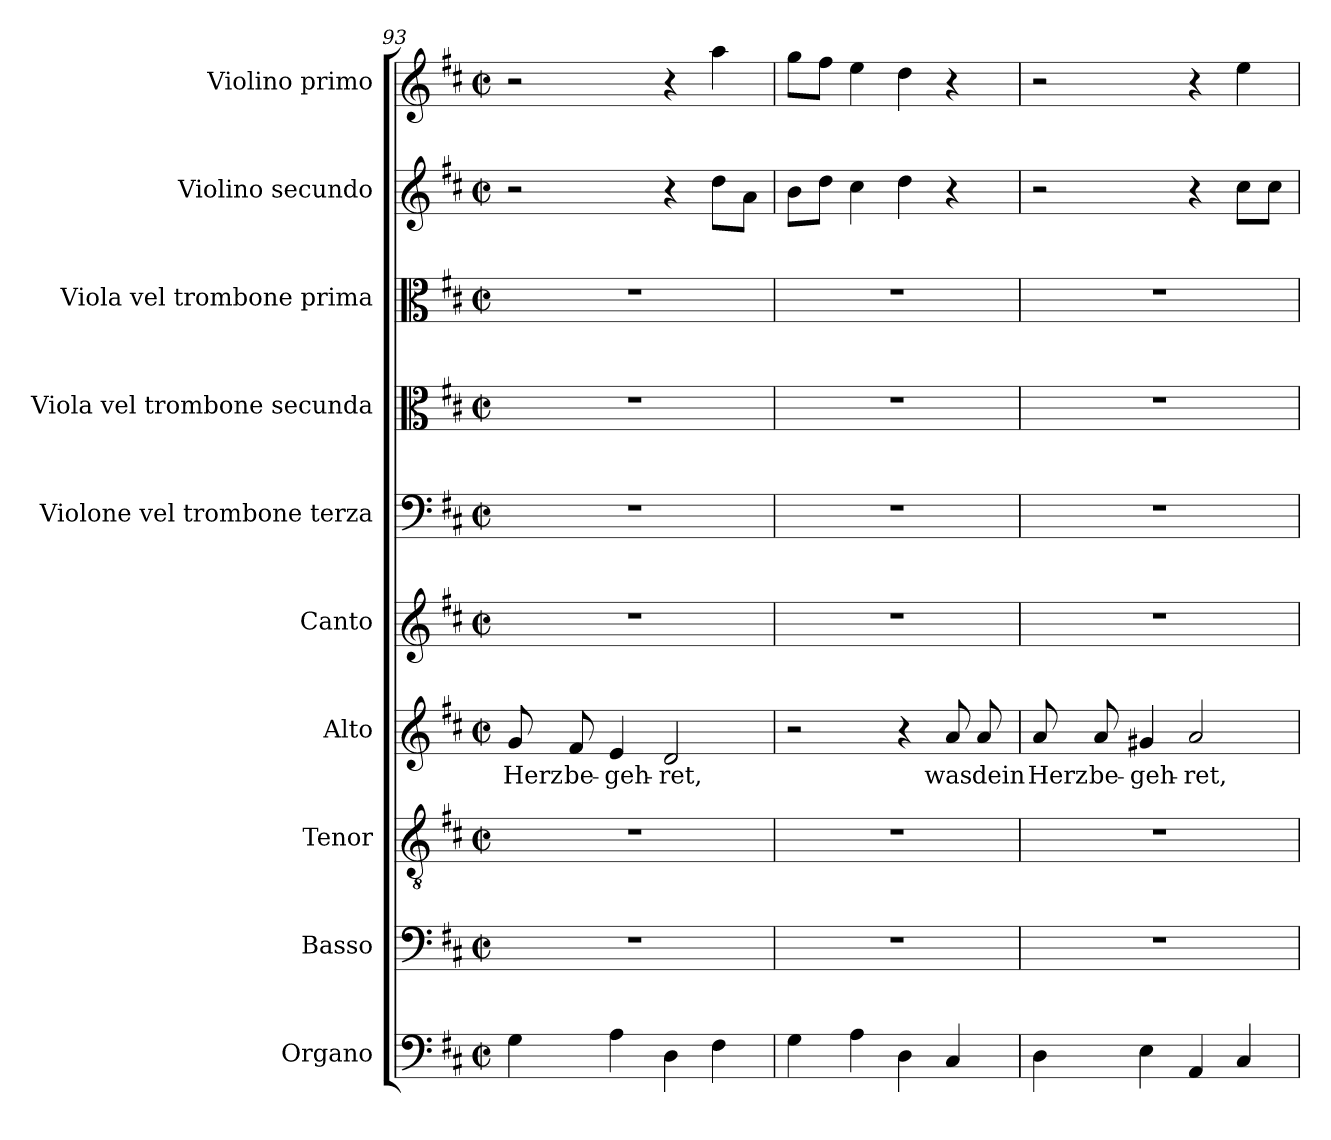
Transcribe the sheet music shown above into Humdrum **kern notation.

**kern	**kern	**kern	**kern	**text	**kern	**kern	**kern	**kern	**kern	**kern
*part10	*part9	*part8	*part7	*part7	*part6	*part5	*part4	*part3	*part2	*part1
*staff10	*staff9	*staff8	*staff7	*staff7	*staff6	*staff5	*staff4	*staff3	*staff2	*staff1
*I"Organo	*I"Basso	*I"Tenor	*I"Alto	*	*I"Canto	*I"Violone vel trombone  terza	*I"Viola vel trombone secunda	*I"Viola vel trombone prima	*I"Violino secundo	*I"Violino primo
*	*I'B	*I'T	*I'A	*	*I'C	*I'Vn	*I'Va2	*I'Va1	*I'Vi2	*I'Vi1
*clefF4	*clefF4	*clefGv2	*clefG2	*	*clefG2	*clefF4	*clefC3	*clefC3	*clefG2	*clefG2
*k[f#c#]	*k[f#c#]	*k[f#c#]	*k[f#c#]	*	*k[f#c#]	*k[f#c#]	*k[f#c#]	*k[f#c#]	*k[f#c#]	*k[f#c#]
*D:	*D:	*D:	*D:	*	*D:	*D:	*D:	*D:	*D:	*D:
*M2/2	*M2/2	*M2/2	*M2/2	*	*M2/2	*M2/2	*M2/2	*M2/2	*M2/2	*M2/2
*met(c|)	*met(c|)	*met(c|)	*met(c|)	*	*met(c|)	*met(c|)	*met(c|)	*met(c|)	*met(c|)	*met(c|)
=93	=93	=93	=93	=93	=93	=93	=93	=93	=93	=93
!	!	!	!	!LO:LY:b	!	!	!	!	!	!
4G\	1r	1r	8g/	Herz	1r	1r	1r	1r	2r	2r
!	!	!	!	!LO:LY:b	!	!	!	!	!	!
.	.	.	8f#/	be-	.	.	.	.	.	.
!	!	!	!	!LO:LY:b	!	!	!	!	!	!
4A\	.	.	4e/	-geh-	.	.	.	.	.	.
!	!	!	!	!LO:LY:b	!	!	!	!	!	!
4D\	.	.	2d/	-ret,	.	.	.	.	4r	4r
4F#\	.	.	.	.	.	.	.	.	8dd\L	4aa\
.	.	.	.	.	.	.	.	.	8a\J	.
=94	=94	=94	=94	=94	=94	=94	=94	=94	=94	=94
4G\	1r	1r	2r	.	1r	1r	1r	1r	8b\L	8gg\L
.	.	.	.	.	.	.	.	.	8dd\J	8ff#\J
4A\	.	.	.	.	.	.	.	.	4cc#\	4ee\
4D\	.	.	4r	.	.	.	.	.	4dd\	4dd\
!	!	!	!	!LO:LY:b	!	!	!	!	!	!
4C#/	.	.	8a/	was	.	.	.	.	4r	4r
!	!	!	!	!LO:LY:b	!	!	!	!	!	!
.	.	.	8a/	dein	.	.	.	.	.	.
=95	=95	=95	=95	=95	=95	=95	=95	=95	=95	=95
!	!	!	!	!LO:LY:b	!	!	!	!	!	!
4D\	1r	1r	8a/	Herz	1r	1r	1r	1r	2r	2r
!	!	!	!	!LO:LY:b	!	!	!	!	!	!
.	.	.	8a/	be-	.	.	.	.	.	.
!	!	!	!	!LO:LY:b	!	!	!	!	!	!
4E\	.	.	4g#X/	-geh-	.	.	.	.	.	.
!	!	!	!	!LO:LY:b	!	!	!	!	!	!
4AA/	.	.	2a/	-ret,	.	.	.	.	4r	4r
4C#/	.	.	.	.	.	.	.	.	8cc#\L	4ee\
.	.	.	.	.	.	.	.	.	8cc#\J	.
=	=	=	=	=	=	=	=	=	=	=
*-	*-	*-	*-	*-	*-	*-	*-	*-	*-	*-
